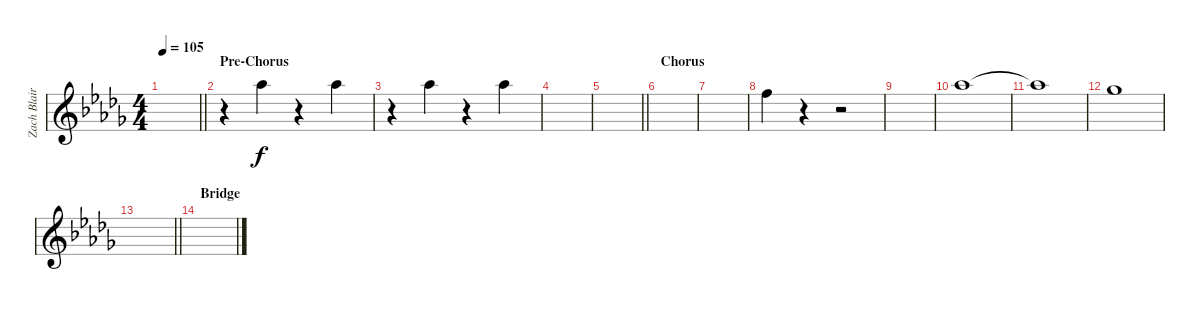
\track ("Zach Blair - Vocals Two" "Zach Blair") {instrument distortionguitar}
\staff {score}
\tuning (E4 B3 G3 D3 A2 E2) {hide}
\ts (4 4)
\tempo 105
\clef g2
\barLineRight lightlight
\ks db
|
\section ("" "Pre-Chorus")
r.4 9.2.4 r.4 9.2.4 |
r.4 9.2.4 r.4 9.2.4 |
|
\barLineRight lightlight
|
\section ("" "Chorus")
|
|
10.3.4 r.4 r.2 |
|
13.3.1 |
13.3{t}.1 |
11.3.1 |
\barLineRight lightlight
|
\section ("" "Bridge")
